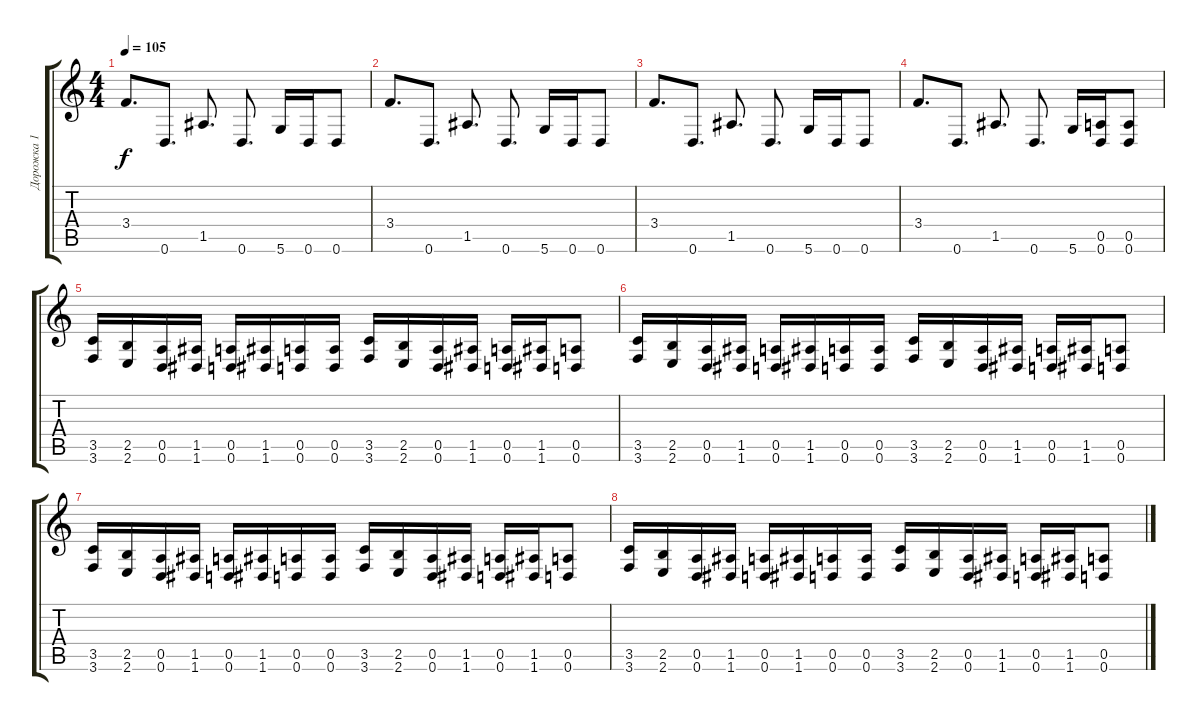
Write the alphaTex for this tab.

\track ("Дорожка 1" "Дорожка 1") {instrument distortionguitar}
\staff {score tabs}
\tuning (E4 B3 G3 D3 A2 D2) {hide}
\ts (4 4)
\tempo 105
\clef g2
\ks c
3.4.8{d dy f} 0.6.8{d} 1.5.8{d} 0.6.8{d} 5.6.16 0.6.16 0.6.8 |
3.4.8{d} 0.6.8{d} 1.5.8{d} 0.6.8{d} 5.6.16 0.6.16 0.6.8 |
3.4.8{d} 0.6.8{d} 1.5.8{d} 0.6.8{d} 5.6.16 0.6.16 0.6.8 |
3.4.8{d} 0.6.8{d} 1.5.8{d} 0.6.8{d} 5.6.16 (0.5 0.6).16 (0.5 0.6).8 |
(3.5 3.6).16 (2.5 2.6).16 (0.5 0.6).16 (1.5 1.6).16 (0.5 0.6).16 (1.5 1.6).16 (0.5 0.6).16 (0.5 0.6).16 (3.5 3.6).16 (2.5 2.6).16 (0.5 0.6).16 (1.5 1.6).16 (0.5 0.6).16 (1.5 1.6).16 (0.5 0.6).8 |
(3.5 3.6).16 (2.5 2.6).16 (0.5 0.6).16 (1.5 1.6).16 (0.5 0.6).16 (1.5 1.6).16 (0.5 0.6).16 (0.5 0.6).16 (3.5 3.6).16 (2.5 2.6).16 (0.5 0.6).16 (1.5 1.6).16 (0.5 0.6).16 (1.5 1.6).16 (0.5 0.6).8 |
(3.5 3.6).16 (2.5 2.6).16 (0.5 0.6).16 (1.5 1.6).16 (0.5 0.6).16 (1.5 1.6).16 (0.5 0.6).16 (0.5 0.6).16 (3.5 3.6).16 (2.5 2.6).16 (0.5 0.6).16 (1.5 1.6).16 (0.5 0.6).16 (1.5 1.6).16 (0.5 0.6).8 |
(3.5 3.6).16 (2.5 2.6).16 (0.5 0.6).16 (1.5 1.6).16 (0.5 0.6).16 (1.5 1.6).16 (0.5 0.6).16 (0.5 0.6).16 (3.5 3.6).16 (2.5 2.6).16 (0.5 0.6).16 (1.5 1.6).16 (0.5 0.6).16 (1.5 1.6).16 (0.5 0.6).8
